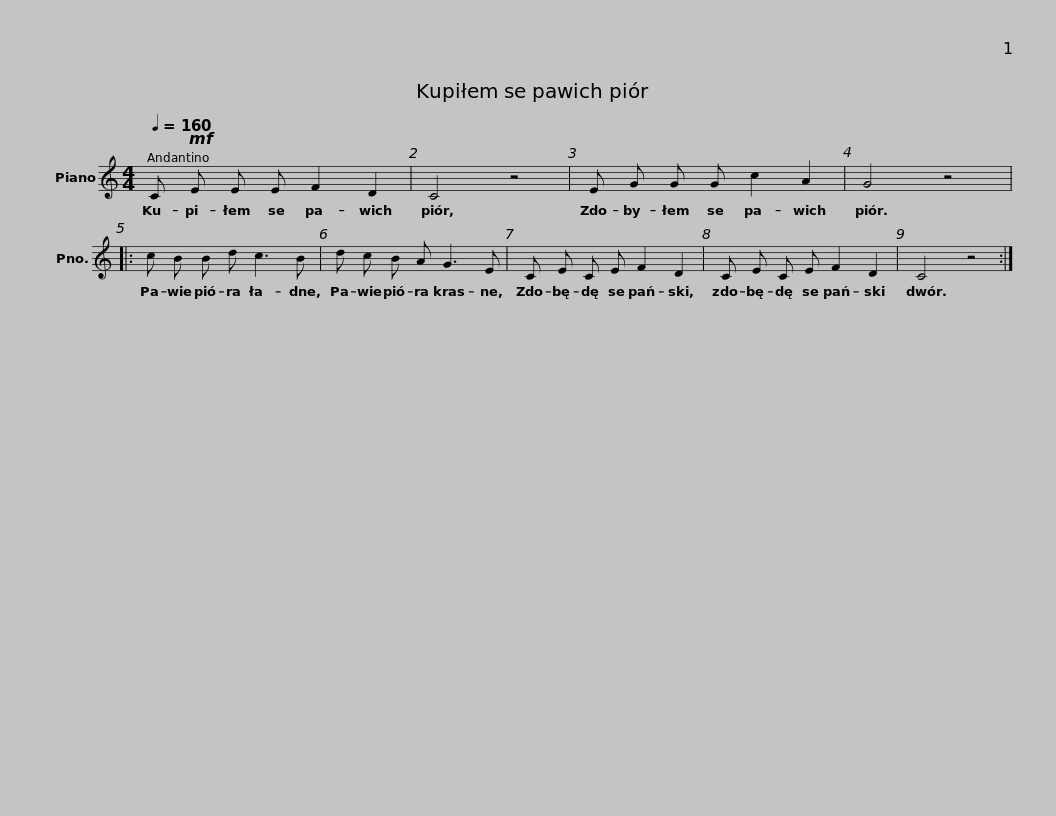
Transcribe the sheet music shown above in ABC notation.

X:1
L:1/8
Q:1/4=160
M:4/4
I:linebreak $
K:C
V:1 treble
V:1
 C!mf! E E E F2 D2 | C4 z4 | E G G G c2 A2 | G4 z4 |: c B B d c3 B |$ %5
 d c B A G3 E | C E C E F2 D2 | C E C E F2 D2 | C4 z4 :| %9
